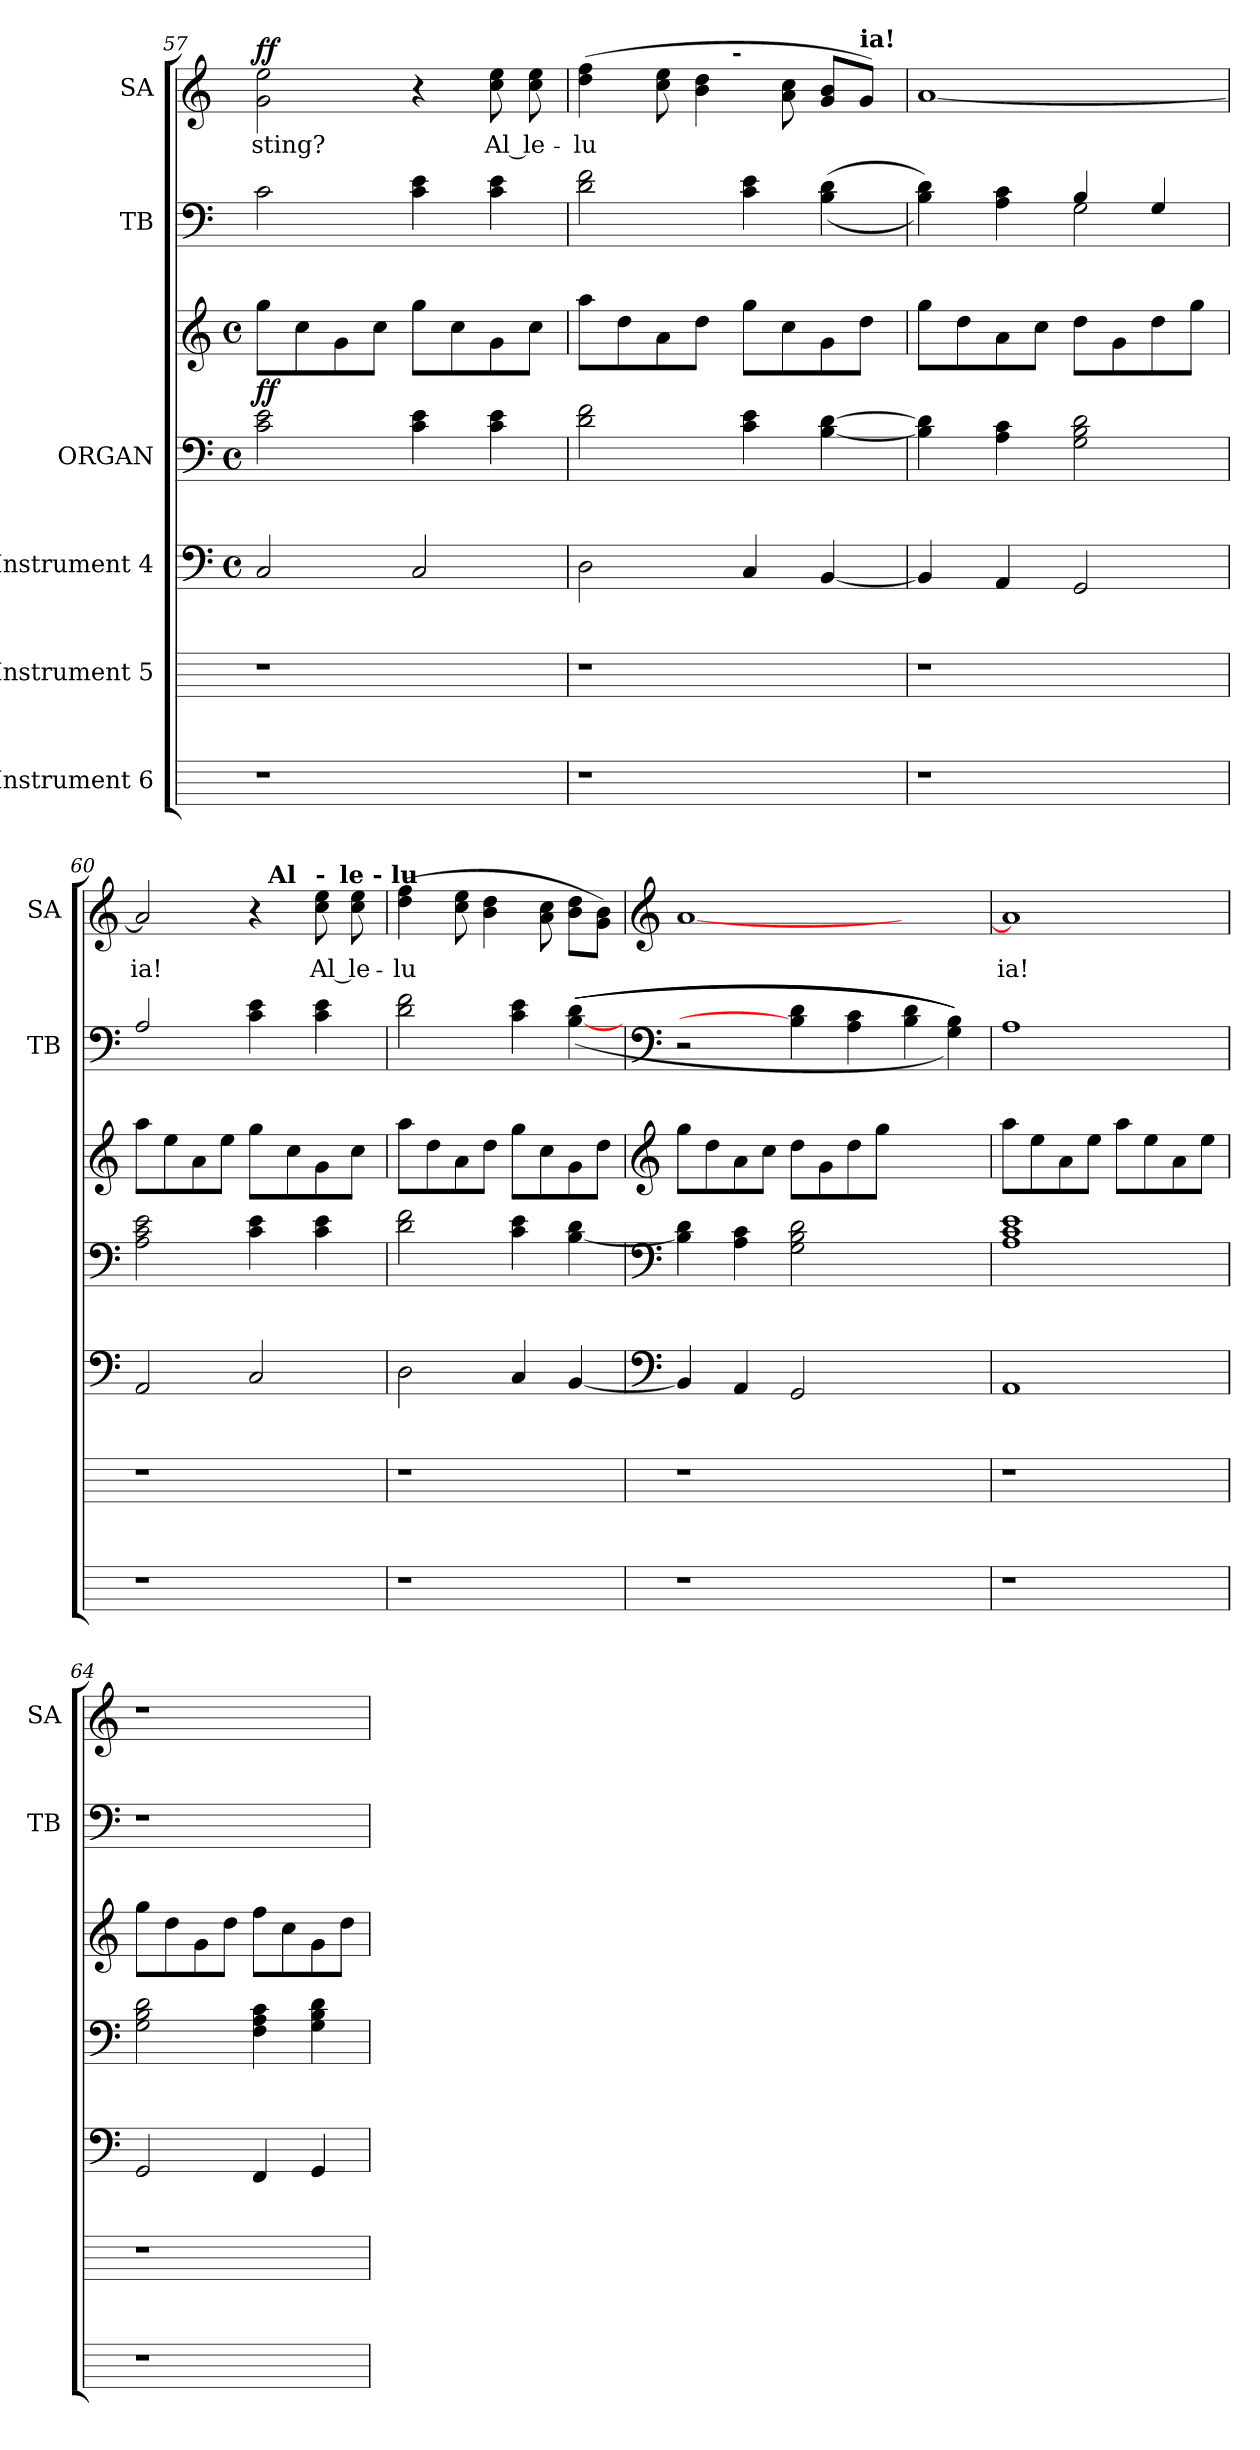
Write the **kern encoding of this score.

**kern	**kern	**kern	**kern	**kern	**dynam	**kern	**kern	**text	**dynam
*part6	*part5	*part4	*part3	*part3	*part3	*part2	*part1	*part1	*part1
*staff7	*staff6	*staff5	*staff4	*staff3	*staff3/4	*staff2	*staff1	*staff1	*staff1
*I"Instrument 6	*I"Instrument 5	*I"Instrument 4	*I"ORGAN	*	*	*I"TB	*I"SA	*	*
*	*	*	*	*	*	*I'TB	*I'SA	*	*
*	*	*clefF4	*clefF4	*clefG2	*	*clefF4	*clefG2	*	*
*	*	*	*	*	*	*	*k[]	*	*
*	*	*	*	*	*	*	*C:	*	*
*	*	*M4/4	*M4/4	*M4/4	*	*	*	*	*
*	*	*met(c)	*met(c)	*met(c)	*	*	*	*	*
=57	=57	=57	=57	=57	=57	=57	=57	=57	=57
!	!	!	!	!	!LO:DY:a=2	!	!	!LO:LY:b:cj	!LO:DY:a
1r	1r	2C/	2c\ 2e\	8gg\L	ff	2c\	2ee\ 2g\	sting?	ff
.	.	.	.	8cc\	.	.	.	.	.
.	.	.	.	8g\	.	.	.	.	.
.	.	.	.	8cc\J	.	.	.	.	.
.	.	2C/	4c\ 4e\	8gg\L	.	4e\ 4c\	4r	.	.
.	.	.	.	8cc\	.	.	.	.	.
!	!	!	!	!	!	!	!	!LO:LY:b:rj	!
.	.	.	4c\ 4e\	8g\	.	4e\ 4c\	8cc\ 8ee\	Al le-	.
.	.	.	.	8cc\J	.	.	8cc\ 8ee\	.	.
!!LO:LB:g=z
=58	=58	=58	=58	=58	=58	=58	=58	=58	=58
!	!	!	!	!	!	!	!LO:TX:a:B:t=lu	!	!
!	!	!	!	!	!	!	!	!LO:LY:b:cj	!
*	*	*	*	*	*	*	*^	*	*
1r	1r	2D\	2d\ 2f\	8aa\L	.	2f\ 2d\	(>4ff\ 4dd\	4ryy	-lu	.
.	.	.	.	8dd\	.	.	.	.	.	.
.	.	.	.	8a\	.	.	8cc\ 8ee\	8...ryy	.	.
.	.	.	.	8dd\J	.	.	4b\ 4dd\	.	.	.
!	!	!	!	!	!	!	!	!LO:TX:a:B:t=-	!	!
.	.	.	.	.	.	.	.	2ryy	.	.
.	.	4C/	4c\ 4e\	8gg\L	.	4e\ 4c\	.	.	.	.
.	.	.	.	8cc\	.	.	8cc\ 8a\	.	.	.
.	.	[<4BB/	[<4B\ [>4d\	8g\	.	(>(<4d\ 4B\	8b/ 8g/L	.	.	.
!	!	!	!	!	!	!	!LO:TX:a:B:t=ia!	!	!	!
.	.	.	.	8dd\J	.	.	8g/J)	.	.	.
.	.	.	.	.	.	.	.	64ryy	.	.
*	*	*	*	*	*	*	*v	*v	*	*
=59	=59	=59	=59	=59	=59	=59	=59	=59	=59
*	*	*	*	*	*	*^	*	*	*
1r	1r	4BB/]	4d\] 4B\]	8gg\L	.	2ryy	4d\ 4B\))	[<1a	.	.
.	.	.	.	8dd\	.	.	.	.	.	.
.	.	4AA/	4c\ 4A\	8a\	.	.	4c\ 4A\	.	.	.
.	.	.	.	8cc\J	.	.	.	.	.	.
.	.	2GG/	2G\ 2B\ 2d\	8dd\L	.	4B/	2G\	.	.	.
.	.	.	.	8g\	.	.	.	.	.	.
.	.	.	.	8dd\	.	4G/	.	.	.	.
.	.	.	.	8gg\J	.	.	.	.	.	.
*	*	*	*	*	*	*v	*v	*	*	*
=60	=60	=60	=60	=60	=60	=60	=60	=60	=60
!	!	!	!	!	!	!	!	!LO:LY:b:cj	!
*	*	*	*	*	*	*	*^	*	*
*	*	*	*	*	*	*	*	*^	*	*
1r	1r	2AA/	2e\ 2A\ 2c\	8aa\L	.	2A/	2a/]	2ryy	2ryy	ia!	.
.	.	.	.	8ee\	.	.	.	.	.	.	.
.	.	.	.	8a\	.	.	.	.	.	.	.
.	.	.	.	8ee\J	.	.	.	.	.	.	.
.	.	2C/	4e\ 4c\	8gg\L	.	4e\ 4c\	4r	16ryy	4ryy	.	.
!	!	!	!	!	!	!	!	!LO:TX:a:B:t=Al	!	!	!
.	.	.	.	.	.	.	.	4..ryy	.	.	.
.	.	.	.	8cc\	.	.	.	.	.	.	.
!	!	!	!	!	!	!	!LO:TX:a:B:t=-	!	!	!	!
!	!	!	!	!	!	!	!	!	!	!LO:LY:b:rj	!
.	.	.	4c\ 4e\	8g\	.	4c\ 4e\	8cc\ 8ee\	.	16.ryy	Al le-	.
!	!	!	!	!	!	!	!	!	!LO:TX:a:B:t=le - lu	!	!
.	.	.	.	.	.	.	.	.	8ryy	.	.
.	.	.	.	8cc\J	.	.	8cc\ 8ee\	.	.	.	.
.	.	.	.	.	.	.	.	.	32ryy	.	.
=61	=61	=61	=61	=61	=61	=61	=61	=61	=61	=61	=61
!	!	!	!	!	!	!	!	!	!	!LO:LY:b:cj	!
*	*	*	*	*	*	*	*v	*v	*v	*	*
1r	1r	2D\	2f\ 2d\	8aa\L	.	2f\ 2d\	(>4ff\ 4dd\	-lu	.
.	.	.	.	8dd\	.	.	.	.	.
.	.	.	.	8a\	.	.	8ee\ 8cc\	.	.
.	.	.	.	8dd\J	.	.	4b\ 4dd\	.	.
.	.	4C/	4c\ 4e\	8gg\L	.	4e\ 4c\	.	.	.
.	.	.	.	8cc\	.	.	8cc\ 8a\	.	.
.	.	[>4BB/	4d\ [>4B\	8g\	.	(>(>(>(>4d\ [>4B\	8dd\ 8b\L	.	.
.	.	.	.	8dd\J	.	.	8b\ 8g\J)	.	.
!!LO:PB:g=z
=62	=62	=62	=62	=62	=62	=62	=62	=62	=62
*	*	*clefF4	*clefF4	*clefG2	*	*clefF4	*clefG2	*	*
1r	1r	4BB/]	4B\] 4d\	8gg\L	.	2r	[<1a	.	.
.	.	.	.	8dd\	.	.	.	.	.
.	.	4AA/	4c\ 4A\	8a\	.	.	.	.	.
.	.	.	.	8cc\J	.	.	.	.	.
.	.	2GG/	2d\ 2G\ 2B\	8dd\L	.	4d\ 4B\]	.	.	.
.	.	.	.	8g\	.	.	.	.	.
.	.	.	.	8dd\	.	4c\ 4A\	.	.	.
.	.	.	.	8gg\J	.	.	.	.	.
2ryy	2ryy	2ryy	2ryy	2ryy	.	4d\ 4B\	2ryy	.	.
.	.	.	.	.	.	((4B\ 4G\))))	.	.	.
=63	=63	=63	=63	=63	=63	=63	=63	=63	=63
!	!	!	!	!	!	!	!	!LO:LY:b:rj	!
1r	1r	1AA	1e 1c 1A	8aa\L	.	1A	1a]	ia!	.
.	.	.	.	8ee\	.	.	.	.	.
.	.	.	.	8a\	.	.	.	.	.
.	.	.	.	8ee\J	.	.	.	.	.
.	.	.	.	8aa\L	.	.	.	.	.
.	.	.	.	8ee\	.	.	.	.	.
.	.	.	.	8a\	.	.	.	.	.
.	.	.	.	8ee\J	.	.	.	.	.
=64	=64	=64	=64	=64	=64	=64	=64	=64	=64
1r	1r	2GG/	2G\ 2B\ 2d\	8gg\L	.	1r	1r	.	.
.	.	.	.	8dd\	.	.	.	.	.
.	.	.	.	8g\	.	.	.	.	.
.	.	.	.	8dd\J	.	.	.	.	.
.	.	4FF/	4A\ 4F\ 4c\	8ff\L	.	.	.	.	.
.	.	.	.	8cc\	.	.	.	.	.
.	.	4GG/	4d\ 4B\ 4G\	8g\	.	.	.	.	.
.	.	.	.	8dd\J	.	.	.	.	.
=	=	=	=	=	=	=	=	=	=
*-	*-	*-	*-	*-	*-	*-	*-	*-	*-
